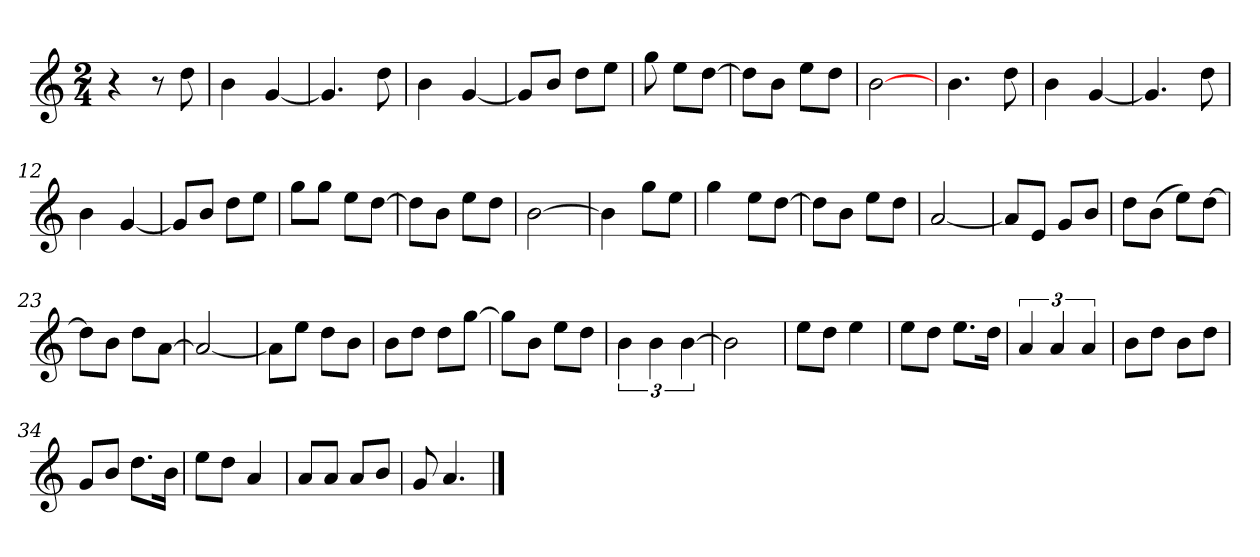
**kern
*part1
*staff1
*clefG2
*M2/4
=1
4r
8r
8dd
=2
4b
[4g
=3
4.g]
8dd
=4
4b
[4g
=5
8g/L]
8b/J
8dd\L
8ee\J
=6
8gg
8ee\L
[8dd\J
=7
8dd\L]
8b\J
8ee\L
8dd\J
=8
[2b
=9
4.b
8dd
=10
4b
[4g
=11
4.g]
8dd
=12
4b
[4g
=13
8g/L]
8b/J
8dd\L
8ee\J
=14
8gg\L
8gg\J
8ee\L
[8dd\J
=15
8dd\L]
8b\J
8ee\L
8dd\J
=16
[2b
=17
4b]
8gg\L
8ee\J
=18
4gg
8ee\L
[8dd\J
=19
8dd\L]
8b\J
8ee\L
8dd\J
=20
[2a
=21
8a/L]
8e/J
8g/L
8b/J
=22
8dd\L
(8b\J
8ee\L)
[8dd\J
=23
8dd\L]
8b\J
8dd\L
[8a\J
=24
2a_
=25
8a\L]
8ee\J
8dd\L
8b\J
=26
8b\L
8dd\J
8dd\L
[8gg\J
=27
8gg\L]
8b\J
8ee\L
8dd\J
=28
6b
6b
[6b
=29
2b]
=30
8ee\L
8dd\J
4ee
=31
8ee\L
8dd\J
8.ee\L
16dd\Jk
=32
6a
6a
6a
=33
8b\L
8dd\J
8b\L
8dd\J
=34
8g/L
8b/J
8.dd\L
16b\Jk
=35
8ee\L
8dd\J
4a
=36
8a/L
8a/J
8a/L
8b/J
=37
8g
4.a
==
*-
